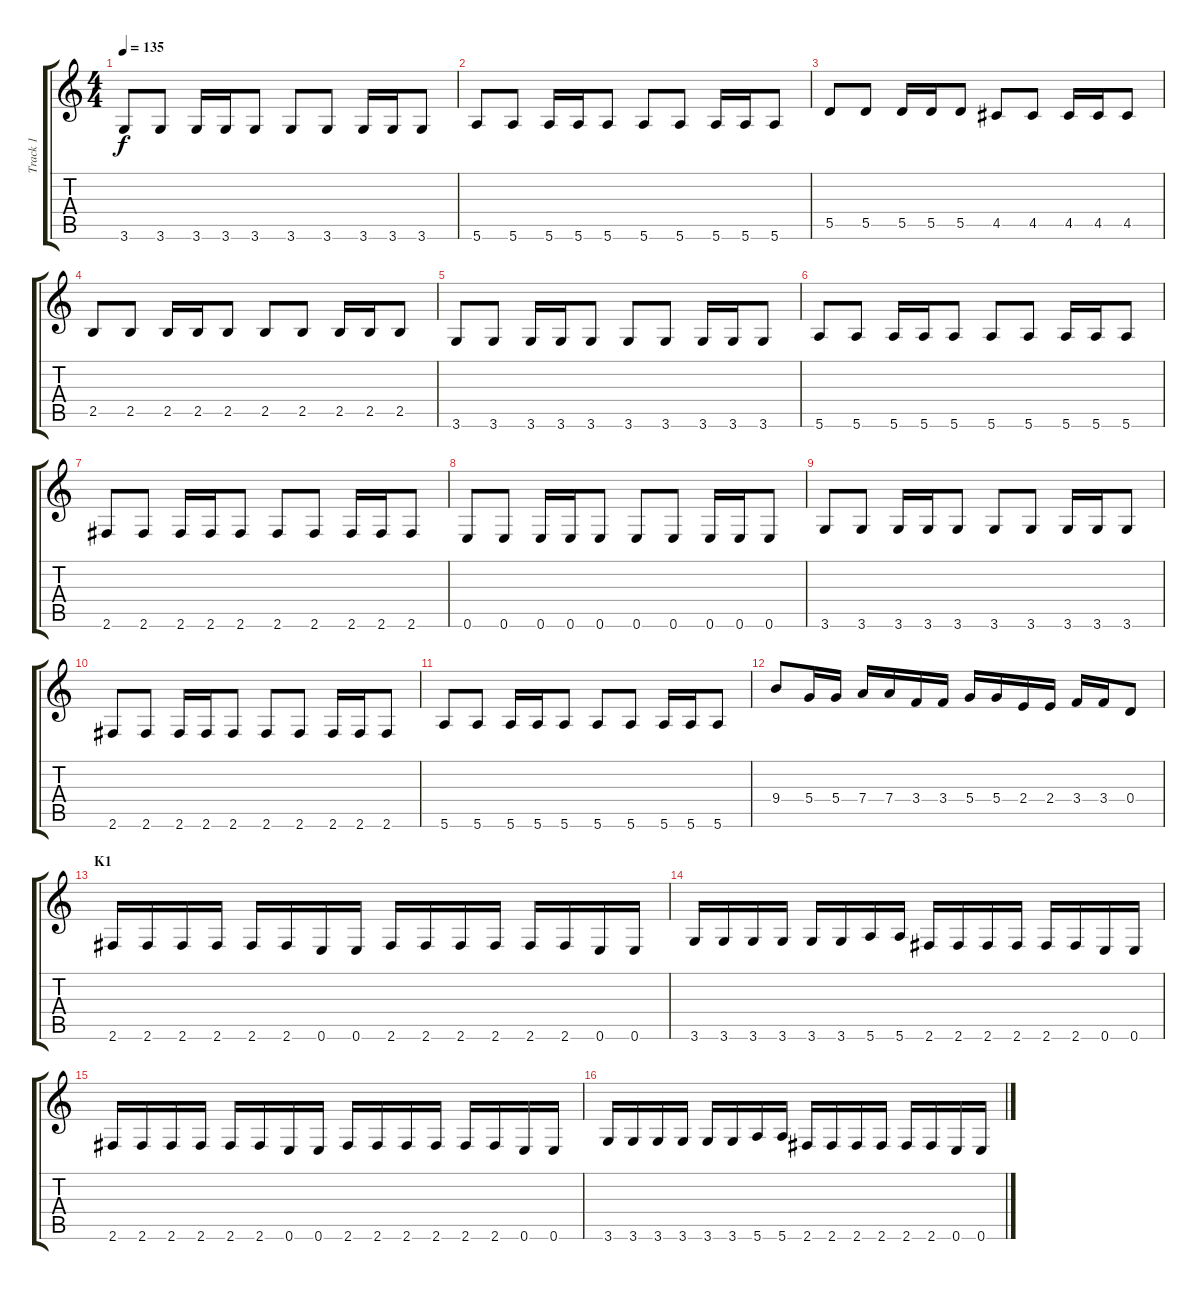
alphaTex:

\track ("Track 1" "Track 1") {instrument distortionguitar}
\staff {score tabs}
\tuning (E4 B3 G3 D3 A2 E2) {hide}
\ts (4 4)
\tempo 135
\clef g2
\ks c
3.6.8{dy f} 3.6.8 3.6.16 3.6.16 3.6.8 3.6.8 3.6.8 3.6.16 3.6.16 3.6.8 |
5.6.8 5.6.8 5.6.16 5.6.16 5.6.8 5.6.8 5.6.8 5.6.16 5.6.16 5.6.8 |
5.5.8 5.5.8 5.5.16 5.5.16 5.5.8 4.5.8 4.5.8 4.5.16 4.5.16 4.5.8 |
2.5.8 2.5.8 2.5.16 2.5.16 2.5.8 2.5.8 2.5.8 2.5.16 2.5.16 2.5.8 |
3.6.8 3.6.8 3.6.16 3.6.16 3.6.8 3.6.8 3.6.8 3.6.16 3.6.16 3.6.8 |
5.6.8 5.6.8 5.6.16 5.6.16 5.6.8 5.6.8 5.6.8 5.6.16 5.6.16 5.6.8 |
2.6.8 2.6.8 2.6.16 2.6.16 2.6.8 2.6.8 2.6.8 2.6.16 2.6.16 2.6.8 |
0.6.8 0.6.8 0.6.16 0.6.16 0.6.8 0.6.8 0.6.8 0.6.16 0.6.16 0.6.8 |
3.6.8 3.6.8 3.6.16 3.6.16 3.6.8 3.6.8 3.6.8 3.6.16 3.6.16 3.6.8 |
2.6.8 2.6.8 2.6.16 2.6.16 2.6.8 2.6.8 2.6.8 2.6.16 2.6.16 2.6.8 |
5.6.8 5.6.8 5.6.16 5.6.16 5.6.8 5.6.8 5.6.8 5.6.16 5.6.16 5.6.8 |
9.4.8 5.4.16 5.4.16 7.4.16 7.4.16 3.4.16 3.4.16 5.4.16 5.4.16 2.4.16 2.4.16 3.4.16 3.4.16 0.4.8 |
\section ("" "K1")
2.6.16 2.6.16 2.6.16 2.6.16 2.6.16 2.6.16 0.6.16 0.6.16 2.6.16 2.6.16 2.6.16 2.6.16 2.6.16 2.6.16 0.6.16 0.6.16 |
3.6.16 3.6.16 3.6.16 3.6.16 3.6.16 3.6.16 5.6.16 5.6.16 2.6.16 2.6.16 2.6.16 2.6.16 2.6.16 2.6.16 0.6.16 0.6.16 |
2.6.16 2.6.16 2.6.16 2.6.16 2.6.16 2.6.16 0.6.16 0.6.16 2.6.16 2.6.16 2.6.16 2.6.16 2.6.16 2.6.16 0.6.16 0.6.16 |
3.6.16 3.6.16 3.6.16 3.6.16 3.6.16 3.6.16 5.6.16 5.6.16 2.6.16 2.6.16 2.6.16 2.6.16 2.6.16 2.6.16 0.6.16 0.6.16
